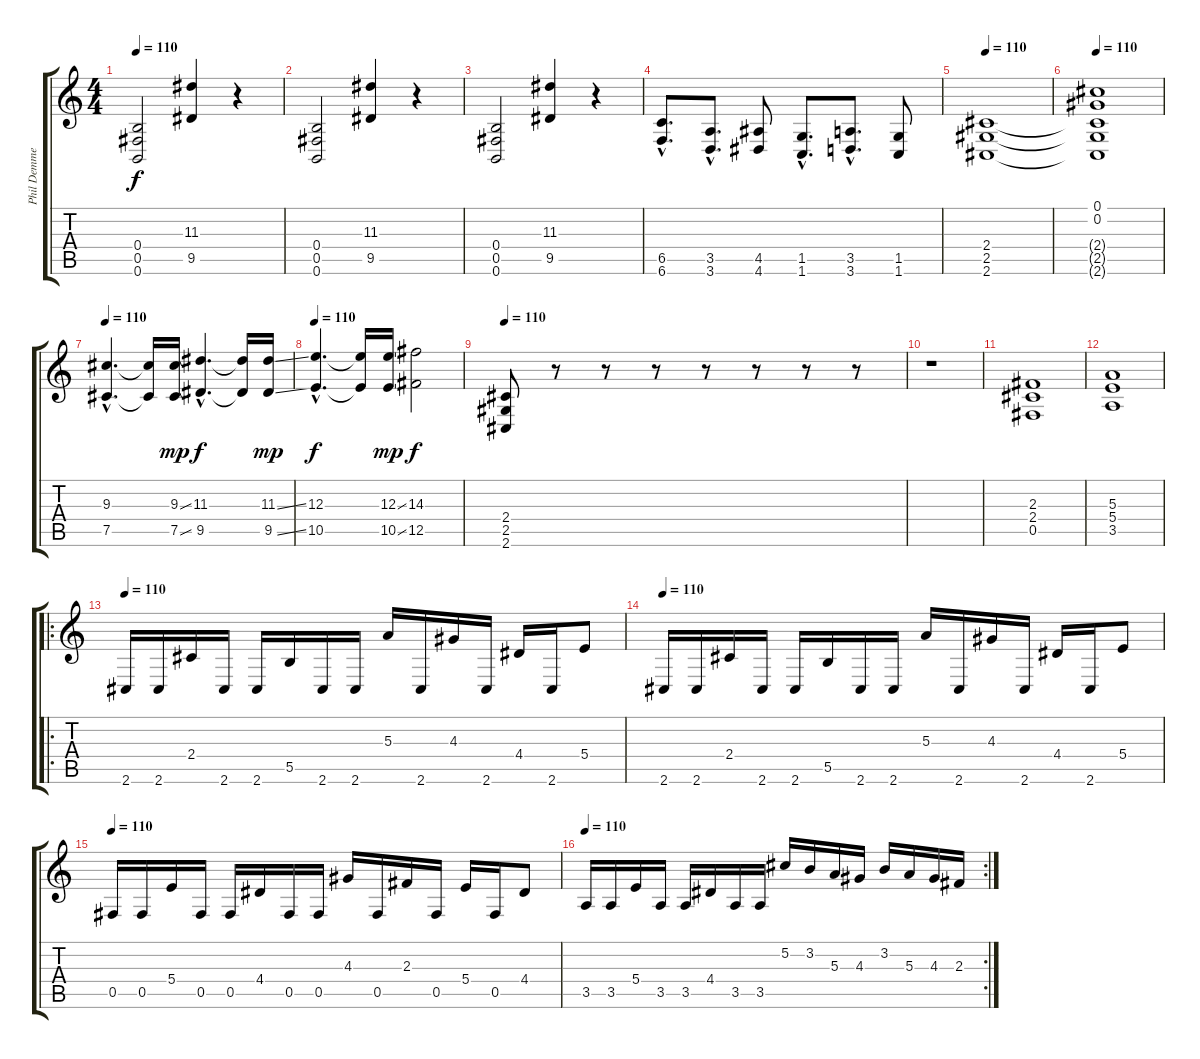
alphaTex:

\track ("Phil Demmel" "Phil Demme") {instrument distortionguitar}
\staff {score tabs}
\tuning (Db4 Ab3 E3 B2 Gb2 B1) {hide}
\ts (4 4)
\tempo 110
\clef g2
\ks c
(0.4 0.5 0.6).2{dy f} (11.3 9.5).4 r.4 |
(0.4 0.5 0.6).2 (11.3 9.5).4 r.4 |
(0.4 0.5 0.6).2 (11.3 9.5).4 r.4 |
(6.5{hac} 6.6{hac}).8{d} (3.5{hac} 3.6{hac}).8{d} (4.5 4.6).8 (1.5{hac} 1.6{hac}).8{d} (3.5{hac} 3.6{hac}).8{d} (1.5 1.6).8 |
\tempo 110
(2.4 2.5 2.6).1 |
\tempo 110
(0.1 0.2 2.4{t} 2.5{t} 2.6{t}).1 |
\tempo 110
(9.3{hac} 7.5{hac}).4{d} (9.3{t} 7.5{t}).16 (9.3{ss} 7.5{ss}).16{dy mp} (11.3{hac} 9.5{hac}).4{d dy f} (11.3{t} 9.5{t}).16 (11.3{ss} 9.5{ss}).16{dy mp} |
\tempo 110
(12.3{hac} 10.5{hac}).4{d dy f} (12.3{t} 10.5{t}).16 (12.3{ss} 10.5{ss}).16{dy mp} (14.3 12.5).2{dy f} |
\tempo 110
(2.4 2.5 2.6).8 r.8 r.8 r.8 r.8 r.8 r.8 r.8 |
r.1 |
(2.3 2.4 0.5).1 |
(5.3 5.4 3.5).1 |
\ro
\tempo 110
2.6.16 2.6.16 2.4.16 2.6.16 2.6.16 5.5.16 2.6.16 2.6.16 5.3.16 2.6.16 4.3.16 2.6.16 4.4.16 2.6.16 5.4.8 |
\tempo 110
2.6.16 2.6.16 2.4.16 2.6.16 2.6.16 5.5.16 2.6.16 2.6.16 5.3.16 2.6.16 4.3.16 2.6.16 4.4.16 2.6.16 5.4.8 |
\tempo 110
0.5.16 0.5.16 5.4.16 0.5.16 0.5.16 4.4.16 0.5.16 0.5.16 4.3.16 0.5.16 2.3.16 0.5.16 5.4.16 0.5.16 4.4.8 |
\rc 2
\tempo 110
3.5.16 3.5.16 5.4.16 3.5.16 3.5.16 4.4.16 3.5.16 3.5.16 5.2.16 3.2.16 5.3.16 4.3.16 3.2.16 5.3.16 4.3.16 2.3.16
